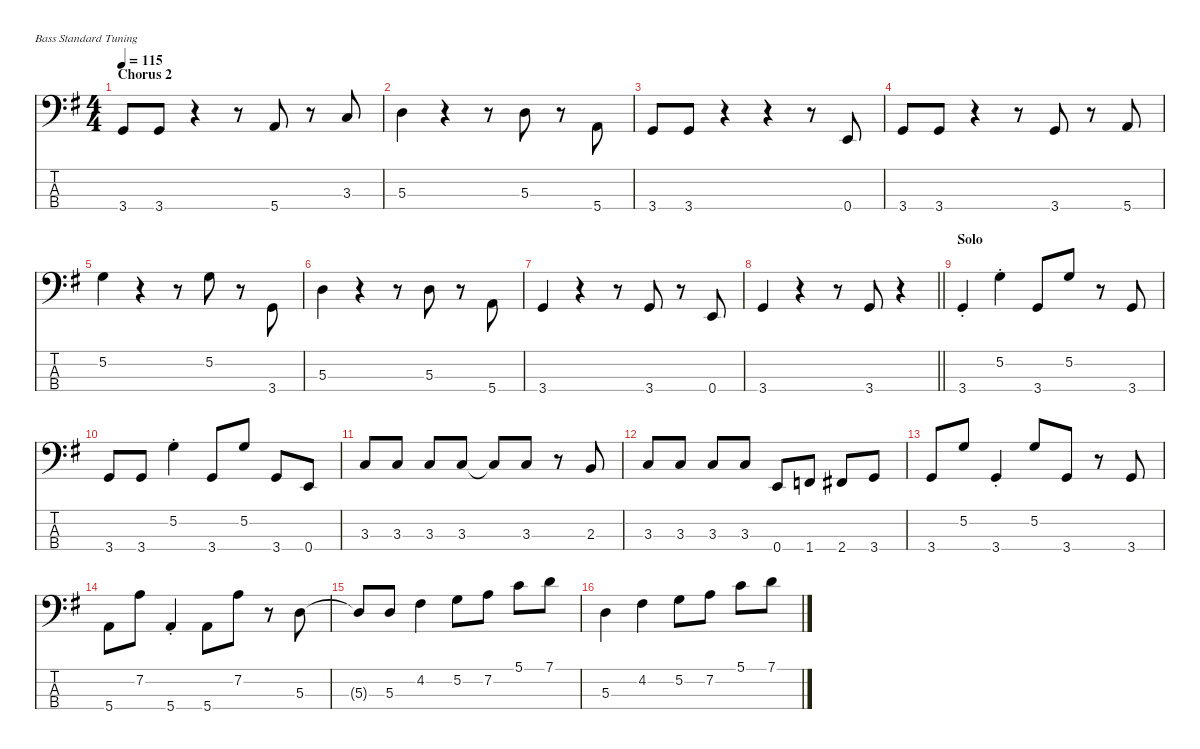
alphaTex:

\defaultSystemsLayout 8
\hideDynamics
\bracketExtendMode nobrackets
\singleTrackTrackNamePolicy hidden
\multiTrackTrackNamePolicy hidden
\otherSystemsTrackNameOrientation horizontal
\track ("Bass" "el.bs.") {defaultSystemsLayout 8 instrument electricbassfinger}
\staff {score tabs}
\tuning (G2 D2 A1 E1)
\ts (4 4)
\section ("" "Chorus 2")
\tempo 115
\clef f4
\ks g
3.4{acc forcenatural}.8{dy f beam Up} 3.4{acc forcenatural}.8{beam Up} r.4{beam Up} r.8{beam Up} 5.4{acc forcenatural}.8{beam Up} r.8{beam Up} 3.3{acc forcenatural}.8{beam Up} |
5.3{acc forcenatural}.4{beam Down} r.4{beam Down} r.8{beam Down} 5.3{acc forcenatural}.8{beam Down} r.8{beam Down} 5.4{acc forcenatural}.8{beam Up} |
3.4{acc forcenatural}.8{beam Up} 3.4{acc forcenatural}.8{beam Up} r.4{beam Up} r.4{beam Up} r.8{beam Up} 0.4{acc forcenatural}.8{beam Up} |
3.4{acc forcenatural}.8{beam Up} 3.4{acc forcenatural}.8{beam Up} r.4{beam Up} r.8{beam Up} 3.4{acc forcenatural}.8{beam Up} r.8{beam Up} 5.4{acc forcenatural}.8{beam Up} |
5.2{acc forcenatural}.4{beam Down} r.4{beam Down} r.8{beam Down} 5.2{acc forcenatural}.8{beam Down} r.8{beam Down} 3.4{acc forcenatural}.8{beam Up} |
5.3{acc forcenatural}.4{beam Down} r.4{beam Down} r.8{beam Down} 5.3{acc forcenatural}.8{beam Down} r.8{beam Down} 5.4{acc forcenatural}.8{beam Up} |
3.4{acc forcenatural}.4{beam Up} r.4{beam Up} r.8{beam Up} 3.4{acc forcenatural}.8{beam Up} r.8{beam Up} 0.4{acc forcenatural}.8{beam Up} |
\barLineRight lightlight
3.4{acc forcenatural}.4{beam Up} r.4{beam Up} r.8{beam Up} 3.4{acc forcenatural}.8{beam Up} r.4{beam Up} |
\section ("" "Solo")
3.4{st acc forcenatural}.4{beam Up} 5.2{st acc forcenatural}.4{beam Down} 3.4{acc forcenatural}.8{beam Up} 5.2{acc forcenatural}.8{beam Up} r.8{beam Up} 3.4{acc forcenatural}.8{beam Up} |
3.4{acc forcenatural}.8{beam Up} 3.4{acc forcenatural}.8{beam Up} 5.2{st acc forcenatural}.4{beam Down} 3.4{acc forcenatural}.8{beam Up} 5.2{acc forcenatural}.8{beam Up} 3.4{acc forcenatural}.8{beam Up} 0.4{acc forcenatural}.8{beam Up} |
3.3{acc forcenatural}.8{beam Up} 3.3{acc forcenatural}.8{beam Up} 3.3{acc forcenatural}.8{beam Up} 3.3{acc forcenatural}.8{beam Up} 3.3{t acc forcenatural}.8{beam Up} 3.3{acc forcenatural}.8{beam Up} r.8{beam Up} 2.3{acc forcenatural}.8{beam Up} |
3.3{acc forcenatural}.8{beam Up} 3.3{acc forcenatural}.8{beam Up} 3.3{acc forcenatural}.8{beam Up} 3.3{acc forcenatural}.8{beam Up} 0.4{acc forcenatural}.8{beam Up} 1.4{acc forcenatural}.8{beam Up} 2.4{acc #}.8{beam Up} 3.4{acc forcenatural}.8{beam Up} |
3.4{acc forcenatural}.8{beam Up} 5.2{acc forcenatural}.8{beam Up} 3.4{st acc forcenatural}.4{beam Up} 5.2{acc forcenatural}.8{beam Up} 3.4{acc forcenatural}.8{beam Up} r.8{beam Up} 3.4{acc forcenatural}.8{beam Up} |
5.4{acc forcenatural}.8{beam Down} 7.2{acc forcenatural}.8{beam Down} 5.4{st acc forcenatural}.4{beam Up} 5.4{acc forcenatural}.8{beam Down} 7.2{acc forcenatural}.8{beam Down} r.8{beam Down} 5.3{acc forcenatural}.8{beam Down} |
5.3{t acc forcenatural}.8{beam Up} 5.3{acc forcenatural}.8{beam Up} 4.2{acc #}.4{beam Down} 5.2{acc forcenatural}.8{beam Down} 7.2{acc forcenatural}.8{beam Down} 5.1{acc forcenatural}.8{beam Down} 7.1{acc forcenatural}.8{beam Down} |
5.3{acc forcenatural}.4{beam Down} 4.2{acc #}.4{beam Down} 5.2{acc forcenatural}.8{beam Down} 7.2{acc forcenatural}.8{beam Down} 5.1{acc forcenatural}.8{beam Down} 7.1{acc forcenatural}.8{beam Down}
